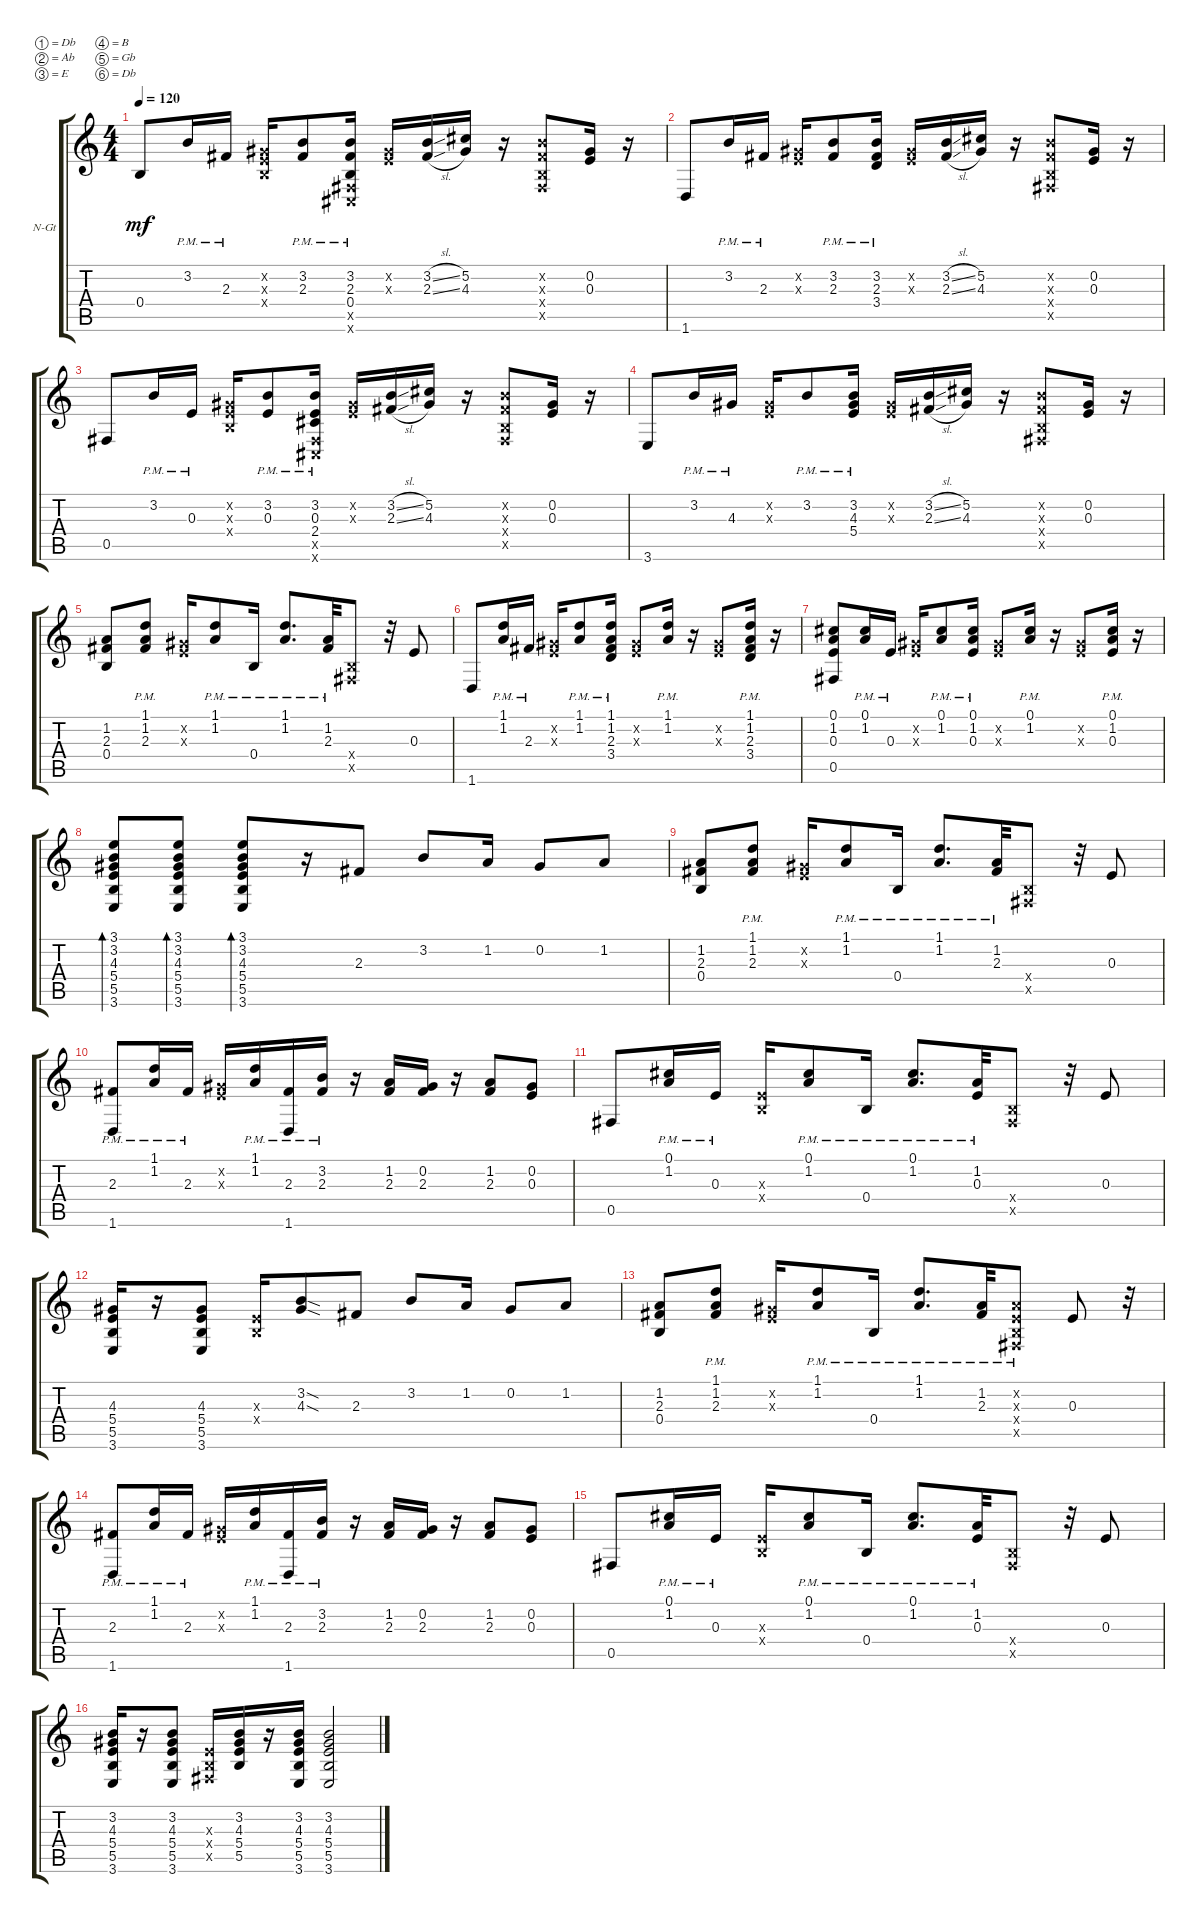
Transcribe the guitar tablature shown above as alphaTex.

\defaultSystemsLayout 4
\bracketExtendMode groupsimilarinstruments
\firstSystemTrackNameOrientation horizontal
\otherSystemsTrackNameOrientation horizontal
\track ("Nylon Guitar" "N-Gt") {instrument acousticguitarnylon}
\staff {score tabs}
\tuning (Db4 Ab3 E3 B2 Gb2 Db2)
\ts (4 4)
\tempo 120
\clef g2
\ks c
0.4.8{dy mf} 3.2{pm}.16 2.3{pm}.16 (0.2{x} 0.3{x} 0.4{x}).16 (3.2{pm} 2.3{pm}).8 (0.4{pm} 2.3{pm} 3.2{pm} 0.5{x} 0.6{x}).16 (0.2{x} 0.3{x}).16 (3.2{sl} 2.3{sl}).16 (5.2 4.3).16 r.16 (0.4{x} 0.5{x} 3.2{x} 2.3{x}).8 (0.2 0.3).16 r.16 |
1.6.8 3.2{pm}.16 2.3{pm}.16 (0.2{x} 0.3{x}).16 (3.2{pm} 2.3{pm}).8 (3.4{pm} 2.3{pm} 3.2{pm}).16 (0.2{x} 0.3{x}).16 (3.2{sl} 2.3{sl}).16 (5.2 4.3).16 r.16 (0.4{x} 0.5{x} 3.2{x} 2.3{x}).8 (0.2 0.3).16 r.16 |
0.5.8 3.2{pm}.16 0.3{pm}.16 (0.2{x} 0.3{x} 0.4{x}).16 (3.2{pm} 0.3{pm}).8 (2.4{pm} 0.3{pm} 3.2{pm} 0.5{x} 0.6{x}).16 (0.2{x} 0.3{x}).16 (3.2{sl} 2.3{sl}).16 (5.2 4.3).16 r.16 (0.4{x} 0.5{x} 3.2{x} 2.3{x}).8 (0.2 0.3).16 r.16 |
3.6.8 3.2{pm}.16 4.3{pm}.16 (0.2{x} 0.3{x}).16 3.2{pm}.8 (5.4{pm} 4.3{pm} 3.2{pm}).16 (0.2{x} 0.3{x}).16 (3.2{sl} 2.3{sl}).16 (5.2 4.3).16 r.16 (0.4{x} 0.5{x} 3.2{x} 2.3{x}).8 (0.2 0.3).16 r.16 |
(0.4 2.3 1.2).8 (1.2{pm} 1.1{pm} 2.3{pm}).8 (0.2{x} 0.3{x}).16 (1.1{pm} 1.2{pm}).8 0.4{pm}.16 (1.1{pm} 1.2{pm}).8{d} (1.2{pm} 2.3{pm}).32 (0.4{x} 0.5{x}).8 r.32 0.3.8 |
1.6.8 (1.2{pm} 1.1{pm}).16 2.3{pm}.16 (0.2{x} 0.3{x}).16 (1.1{pm} 1.2{pm}).8 (3.4{pm} 2.3{pm} 1.2{pm} 1.1{pm}).16 (0.2{x} 0.3{x}).8 (1.2{pm} 1.1{pm}).16 r.16 (0.3{x} 0.2{x}).8 (1.2{pm} 1.1{pm} 2.3{pm} 3.4{pm}).16 r.16 |
(0.5 0.1 1.2 0.3).8 (1.2{pm} 0.1{pm}).16 0.3{pm}.16 (0.2{x} 0.3{x}).16 (0.1{pm} 1.2{pm}).8 (0.3{pm} 1.2{pm} 0.1{pm}).16 (0.2{x} 0.3{x}).8 (1.2{pm} 0.1{pm}).16 r.16 (0.3{x} 0.2{x}).8 (1.2{pm} 0.1{pm} 0.3{pm}).16 r.16 |
(3.6 5.5 5.4 4.3 3.2 3.1).8{bd 60} (3.6 5.5 5.4 4.3 3.2 3.1).8{bd 60} (3.6 5.5 5.4 4.3 3.2 3.1).8{bd 60} r.16 2.3.8 3.2.8 1.2.16 0.2.8 1.2.8 |
(0.4 2.3 1.2).8 (1.2{pm} 1.1{pm} 2.3{pm}).8 (0.2{x} 0.3{x}).16 (1.1{pm} 1.2{pm}).8 0.4{pm}.16 (1.1{pm} 1.2{pm}).8{d} (1.2{pm} 2.3{pm}).32 (0.4{x} 0.5{x}).8 r.32 0.3.8 |
(1.6{pm} 2.3{pm}).8 (1.2{pm} 1.1{pm}).16 2.3{pm}.16 (0.2{x} 0.3{x}).16 (1.2{pm} 1.1{pm}).16 (1.6{pm} 2.3).16 (3.2{pm} 2.3).16 r.16 (1.2 2.3).16 (0.2 2.3).16 r.16 (1.2 2.3).8 (0.2 0.3).8 |
0.5.8 (1.2 0.1{pm}).16 0.3{pm}.16 (0.3{x} 0.4{x}).16 (0.1{pm} 1.2{pm}).8 0.4{pm}.16 (0.1{pm} 1.2{pm}).8{d} (1.2{pm} 0.3{pm}).32 (0.4{x} 0.5{x}).8 r.32 0.3.8 |
(3.6 5.5 5.4 4.3).16 r.16 (4.3 5.4 5.5 3.6).8 (0.4{x} 0.3{x}).16 (3.2{sod} 4.3{sod}).8 2.3.8 3.2.8 1.2.16 0.2.8 1.2.8 |
(0.4 2.3 1.2).8 (1.2{pm} 1.1{pm} 2.3{pm}).8 (0.2{x} 0.3{x}).16 (1.1{pm} 1.2{pm}).8 0.4{pm}.16 (1.1{pm} 1.2{pm}).8{d} (1.2{pm} 2.3{pm}).32 (1.2{pm x} 0.3{x} 0.4{x} 0.5{x}).8 0.3.8 r.32 |
(1.6{pm} 2.3{pm}).8 (1.2{pm} 1.1{pm}).16 2.3{pm}.16 (0.2{x} 0.3{x}).16 (1.2{pm} 1.1{pm}).16 (1.6{pm} 2.3).16 (3.2{pm} 2.3).16 r.16 (1.2 2.3).16 (0.2 2.3).16 r.16 (1.2 2.3).8 (0.2 0.3).8 |
0.5.8 (1.2 0.1{pm}).16 0.3{pm}.16 (0.3{x} 0.4{x}).16 (0.1{pm} 1.2{pm}).8 0.4{pm}.16 (0.1{pm} 1.2{pm}).8{d} (1.2{pm} 0.3{pm}).32 (0.4{x} 0.5{x}).8 r.32 0.3.8 |
(3.6 5.5 5.4 4.3 3.2).16 r.16 (3.2 4.3 5.4 5.5 3.6).8 (0.5{x} 0.4{x} 0.3{x}).16 (5.5 5.4 4.3 3.2).16 r.16 (3.2 4.3 5.4 5.5 3.6).16 (3.2 4.3 5.4 5.5 3.6).2
